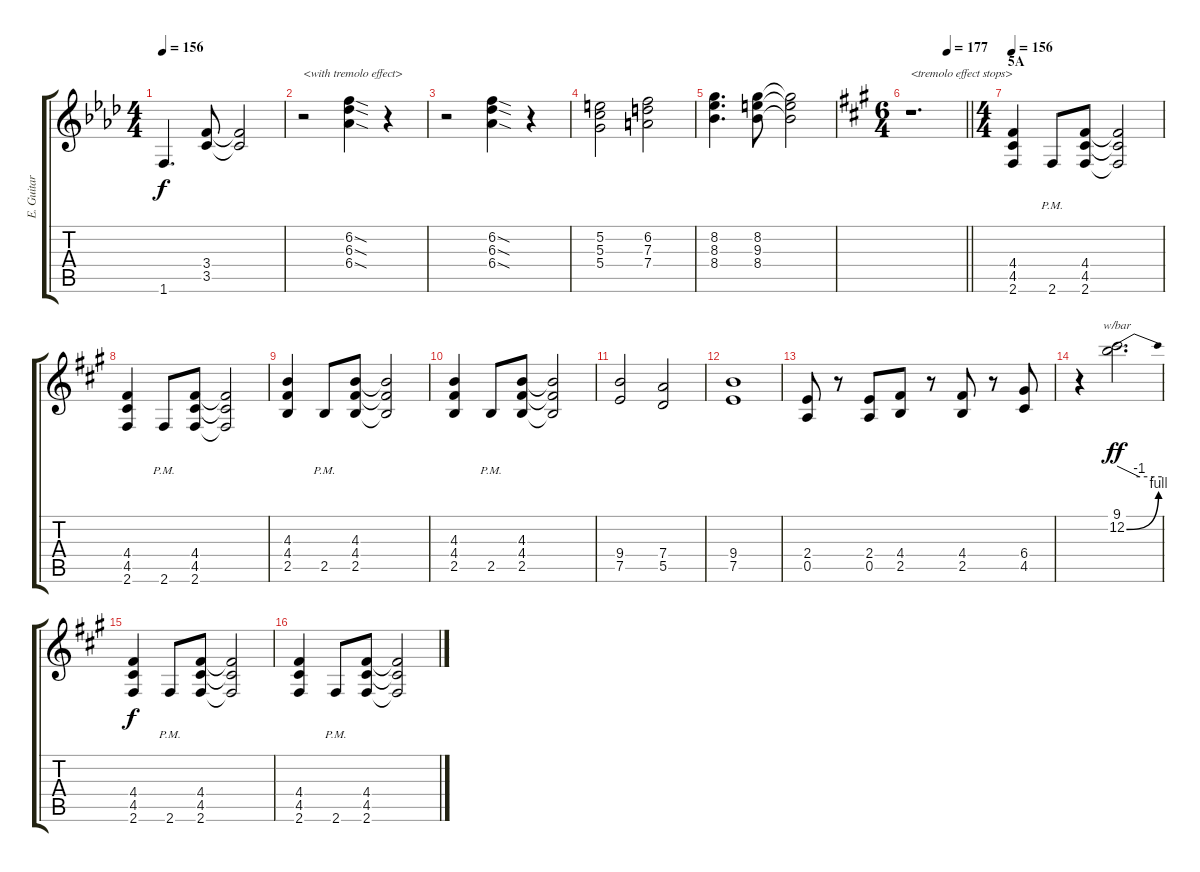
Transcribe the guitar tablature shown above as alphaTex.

\track ("E. Guitar V" "E. Guitar ") {instrument overdrivenguitar}
\staff {score tabs}
\tuning (E4 B3 G3 D3 A2 E2) {hide}
\ts (4 4)
\tempo 156
\clef g2
\ks ab
1.6.4{d dy f} (3.4 3.5).8 (3.4{t} 3.5{t}).2 |
r.2{txt "<with tremolo effect>"} (6.2{sod} 6.3{sod} 6.4{sod}).4 r.4 |
r.2 (6.2{sod} 6.3{sod} 6.4{sod}).4 r.4 |
(5.2 5.3 5.4).2 (6.2 7.3 7.4).2 |
(8.2 8.3 8.4).4{d} (8.2 9.3 8.4).8 (8.2{t} 9.3{t} 8.4{t}).2 |
\ts (6 4)
\tempo (177 0.6666666666666666)
\barLineRight lightlight
\ks a
r.1{d txt "<tremolo effect stops>"} |
\ts (4 4)
\section ("" "5A")
\tempo 156
(4.4 4.5 2.6).4 2.6{pm}.8 (4.4 4.5 2.6).8 (4.4{t} 4.5{t} 2.6{t}).2 |
(4.4 4.5 2.6).4 2.6{pm}.8 (4.4 4.5 2.6).8 (4.4{t} 4.5{t} 2.6{t}).2 |
(4.3 4.4 2.5).4 2.5{pm}.8 (4.3 4.4 2.5).8 (4.3{t} 4.4{t} 2.5{t}).2 |
(4.3 4.4 2.5).4 2.5{pm}.8 (4.3 4.4 2.5).8 (4.3{t} 4.4{t} 2.5{t}).2 |
(9.4 7.5).2 (7.4 5.5).2 |
(9.4 7.5).1 |
(2.4 0.5).8 r.8 (2.4 0.5).8 (4.4 2.5).8 r.8 (4.4 2.5).8 r.8 (6.4 4.5).8 |
r.4 (9.1 12.2{be (bend 0 0 60 4)}).2{d tbe (custom default 0 0 30 -4 60 -4) dy ff} |
(4.4 4.5 2.6).4{dy f} 2.6{pm}.8 (4.4 4.5 2.6).8 (4.4{t} 4.5{t} 2.6{t}).2 |
(4.4 4.5 2.6).4 2.6{pm}.8 (4.4 4.5 2.6).8 (4.4{t} 4.5{t} 2.6{t}).2
